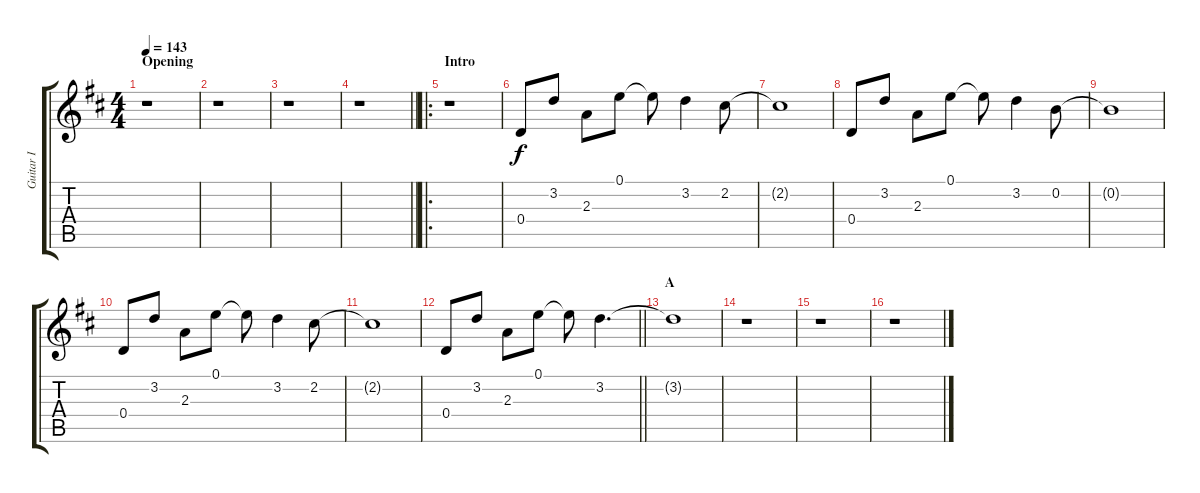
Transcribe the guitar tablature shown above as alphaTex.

\track ("Guitar I" "Guitar I") {instrument electricguitarclean}
\staff {score tabs}
\tuning (E4 B3 G3 D3 A2 E2) {hide}
\ts (4 4)
\section ("" "Opening")
\tempo 143
\clef g2
\ks d
r.1{dy f instrument electricguitarclean} |
r.1 |
r.1 |
\barLineRight lightlight
r.1 |
\ro
\section ("" "Intro")
r.1 |
0.4.8 3.2.8 2.3.8 0.1.8 0.1{t}.8 3.2.4 2.2.8 |
2.2{t}.1 |
0.4.8 3.2.8 2.3.8 0.1.8 0.1{t}.8 3.2.4 0.2.8 |
0.2{t}.1 |
0.4.8 3.2.8 2.3.8 0.1.8 0.1{t}.8 3.2.4 2.2.8 |
2.2{t}.1 |
\barLineRight lightlight
0.4.8 3.2.8 2.3.8 0.1.8 0.1{t}.8 3.2.4{d} |
\section ("" "A")
3.2{t}.1 |
r.1 |
r.1 |
r.1
